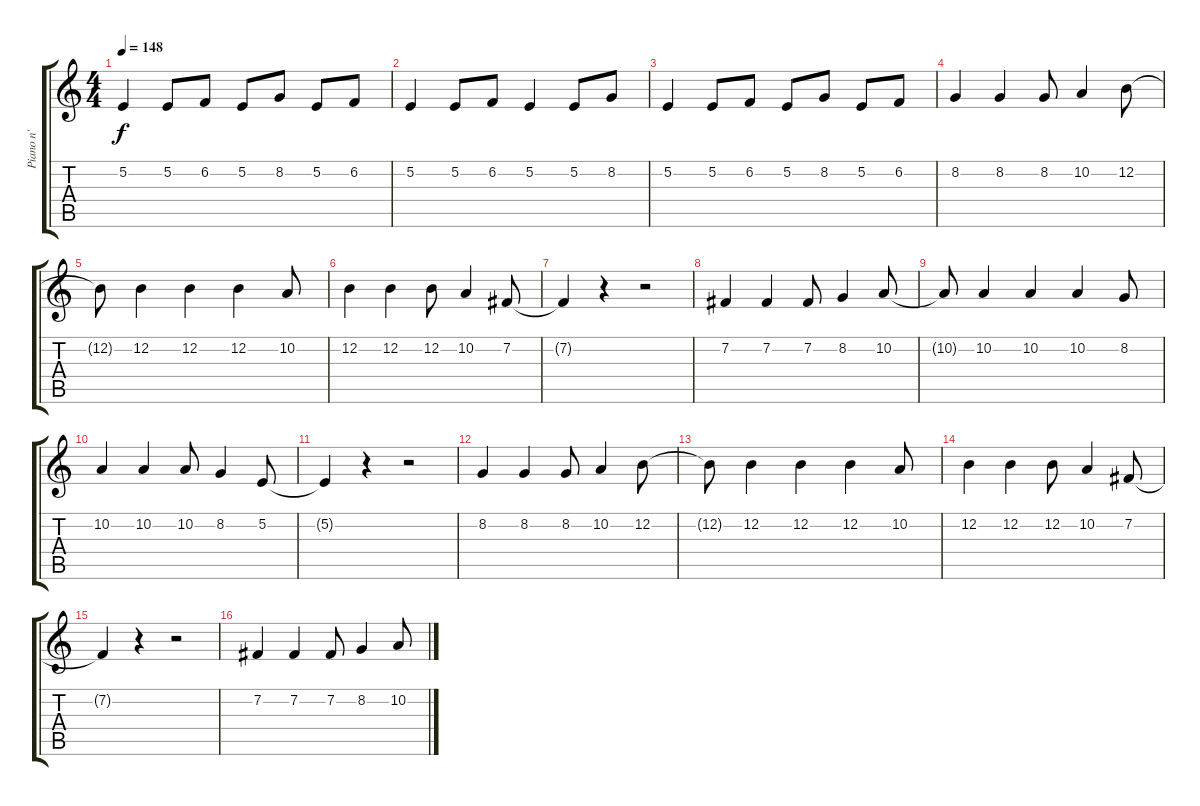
\track ("Piano n'  choirs" "Piano n'  ") {instrument electricgrandpiano}
\staff {score tabs}
\tuning (E4 B3 G3 D3 A2 E2) {hide}
\ts (4 4)
\tempo 148
\clef g2
\ks c
5.2.4{dy f} 5.2.8 6.2.8 5.2.8 8.2.8 5.2.8 6.2.8 |
5.2.4{volume 14 balance 16 instrument choiraahs} 5.2.8 6.2.8 5.2.4 5.2.8 8.2.8 |
5.2.4 5.2.8 6.2.8 5.2.8 8.2.8 5.2.8 6.2.8 |
8.2.4{volume 15 balance 14 instrument choiraahs} 8.2.4 8.2.8 10.2.4 12.2.8 |
12.2{t}.8 12.2.4 12.2.4 12.2.4 10.2.8 |
12.2.4 12.2.4 12.2.8 10.2.4 7.2.8 |
7.2{t}.4 r.4 r.2 |
7.2.4 7.2.4 7.2.8 8.2.4 10.2.8 |
10.2{t}.8 10.2.4 10.2.4 10.2.4 8.2.8 |
10.2.4 10.2.4 10.2.8 8.2.4 5.2.8 |
5.2{t}.4 r.4 r.2 |
8.2.4 8.2.4 8.2.8 10.2.4 12.2.8 |
12.2{t}.8 12.2.4 12.2.4 12.2.4 10.2.8 |
12.2.4 12.2.4 12.2.8 10.2.4 7.2.8 |
7.2{t}.4 r.4 r.2 |
7.2.4 7.2.4 7.2.8 8.2.4 10.2.8
